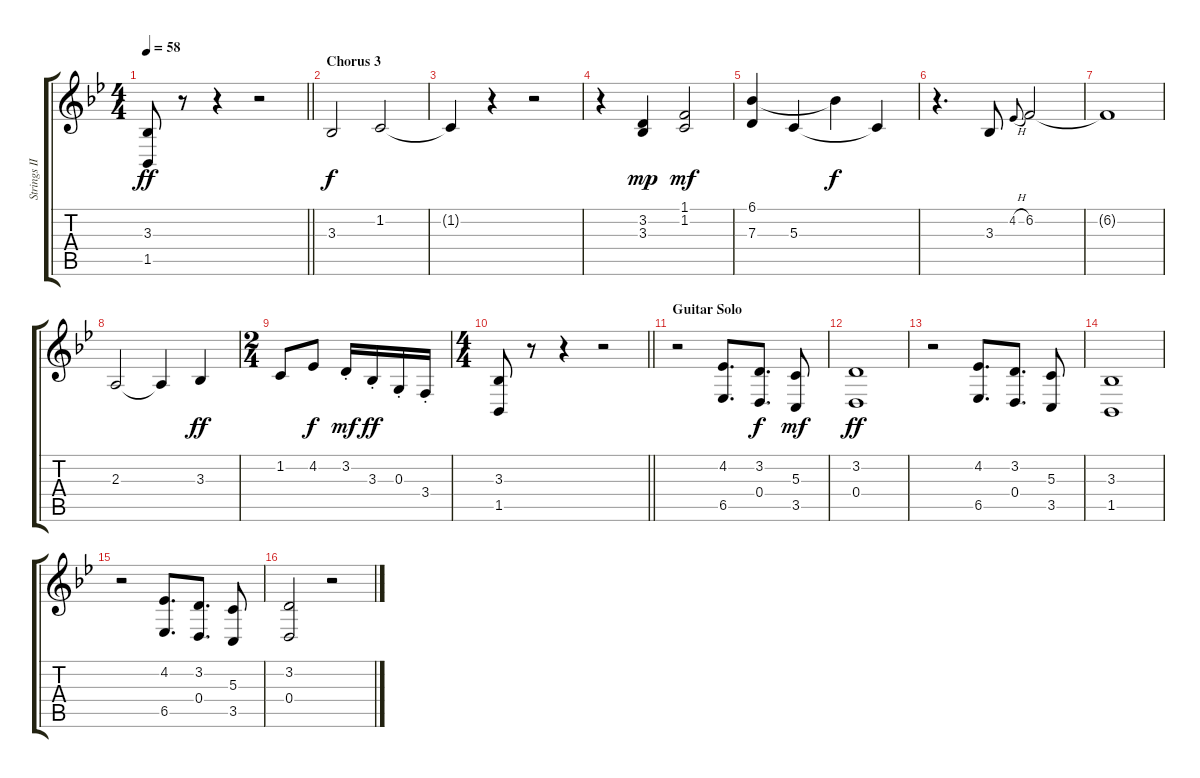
\track ("Strings II" "Strings II") {instrument viola}
\staff {score tabs}
\tuning (E4 B3 G3 D3 A2 E2) {hide}
\ts (4 4)
\tempo 58
\clef g2
\barLineRight lightlight
\ks bb
(3.3 1.5).8{dy ff} r.8 r.4 r.2 |
\section ("" "Chorus 3")
3.3.2{dy f} 1.2.2 |
1.2{t}.4 r.4 r.2 |
r.4 (3.2 3.3).4{dy mp} (1.1 1.2).2{dy mf} |
(6.1 7.3).4 5.3.4 6.1{t}.4{dy f} 5.3{t}.4 |
r.4{d} 3.3.8 4.2{h}.8{gr onbeat} 6.2.2 |
6.2{t}.1 |
2.3.2 2.3{t}.4 3.3.4{dy ff} |
\ts (2 4)
1.2.8 4.2.8{dy f} 3.2{st}.16{dy mf} 3.3{st}.16{dy ff} 0.3{st}.16 3.4{st}.16 |
\ts (4 4)
\barLineRight lightlight
(3.3 1.5).8 r.8 r.4 r.2 |
\section ("" "Guitar Solo")
r.2 (4.2 6.5).8{d} (3.2 0.4).8{d dy f} (5.3 3.5).8{dy mf} |
(3.2 0.4).1{dy ff} |
r.2 (4.2 6.5).8{d} (3.2 0.4).8{d} (5.3 3.5).8 |
(3.3 1.5).1 |
r.2 (4.2 6.5).8{d} (3.2 0.4).8{d} (5.3 3.5).8 |
(3.2 0.4).2 r.2
